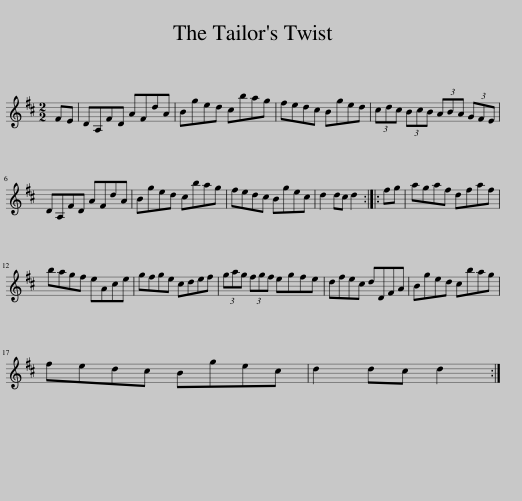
X:1
L:1/8
M:2/2
I:linebreak $
K:D
V:1 treble
V:1
 FE | DA,FD AFdA | Bged cbag | fedc Bged | (3cdc (3BcB (3ABA (3GFE |$ %5
 DA,FD AFdA | Bged cbag | fedc Bgec | d2 dc d2 :: fg | %10
 agaf dfaf |$ bagf eAce | gfge cdef | (3gag (3fgf egfe | dfec dDFA | %15
 Bged cbag |$ fedc Bgec | d2 dc d2 :| %18
